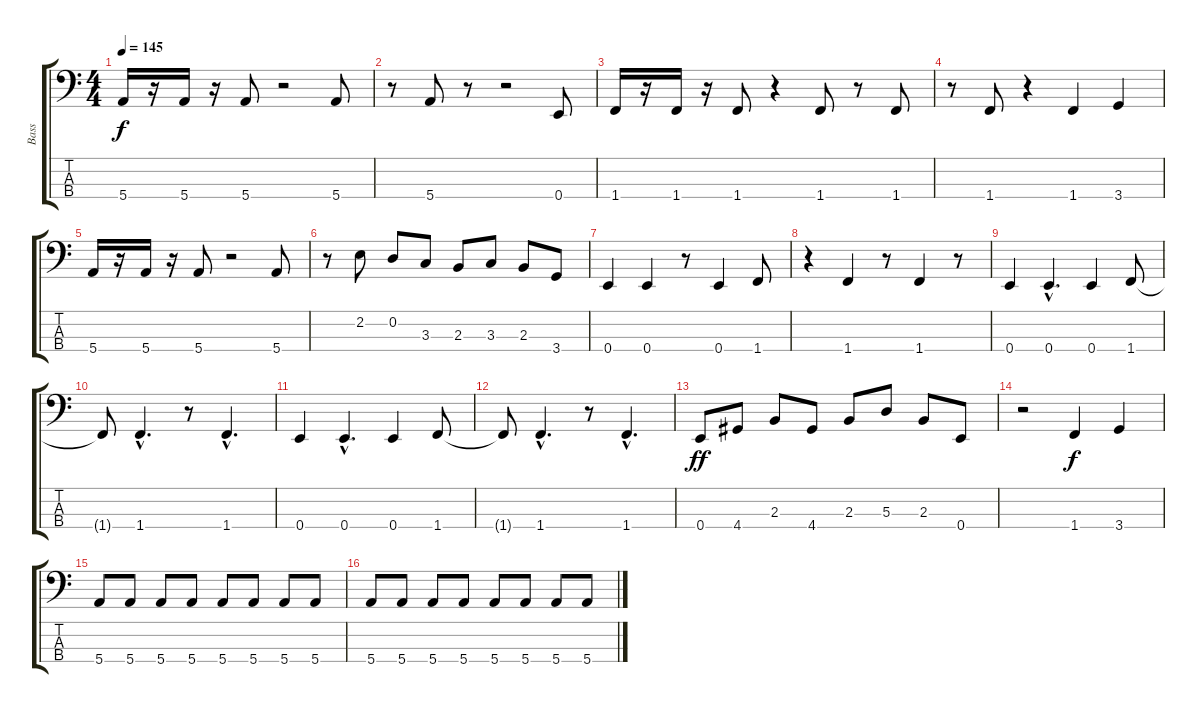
\track ("Bass" "Bass") {instrument synthbass2}
\staff {score tabs}
\tuning (G2 D2 A1 E1) {hide}
\ts (4 4)
\tempo 145
\clef f4
\ks c
5.4.16{dy f} r.16 5.4.16 r.16 5.4.8 r.2 5.4.8 |
r.8 5.4.8 r.8 r.2 0.4.8 |
1.4.16 r.16 1.4.16 r.16 1.4.8 r.4 1.4.8 r.8 1.4.8 |
r.8 1.4.8 r.4 1.4.4 3.4.4 |
5.4.16 r.16 5.4.16 r.16 5.4.8 r.2 5.4.8 |
r.8 2.2.8 0.2.8 3.3.8 2.3.8 3.3.8 2.3.8 3.4.8 |
0.4.4 0.4.4 r.8 0.4.4 1.4.8 |
r.4 1.4.4 r.8 1.4.4 r.8 |
0.4.4 0.4{hac}.4{d} 0.4.4 1.4.8 |
1.4{t}.8 1.4{hac}.4{d} r.8 1.4{hac}.4{d} |
0.4.4 0.4{hac}.4{d} 0.4.4 1.4.8 |
1.4{t}.8 1.4{hac}.4{d} r.8 1.4{hac}.4{d} |
0.4.8{dy ff} 4.4.8 2.3.8 4.4.8 2.3.8 5.3.8 2.3.8 0.4.8 |
r.2 1.4.4{dy f} 3.4.4 |
5.4.8 5.4.8 5.4.8 5.4.8 5.4.8 5.4.8 5.4.8 5.4.8 |
5.4.8 5.4.8 5.4.8 5.4.8 5.4.8 5.4.8 5.4.8 5.4.8
